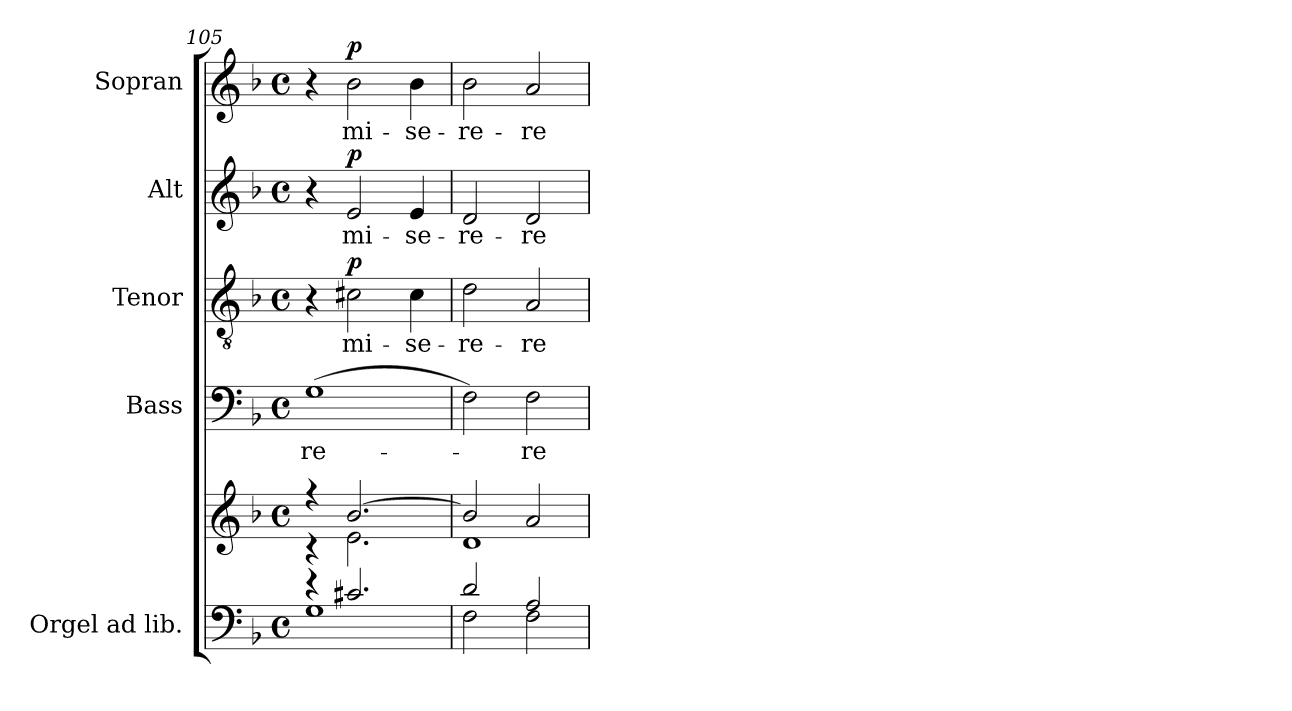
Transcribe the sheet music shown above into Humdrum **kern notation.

**kern	**kern	**kern	**text	**kern	**text	**dynam	**kern	**text	**dynam	**kern	**text	**dynam
*part5	*part5	*part4	*part4	*part3	*part3	*part3	*part2	*part2	*part2	*part1	*part1	*part1
*staff6	*staff5	*staff4	*staff4	*staff3	*staff3	*staff3	*staff2	*staff2	*staff2	*staff1	*staff1	*staff1
*I"Orgel ad lib.	*	*I"Bass	*	*I"Tenor	*	*	*I"Alt	*	*	*I"Sopran	*	*
*	*	*I'B.	*	*I'T.	*	*	*I'A.	*	*	*I'S.	*	*
*clefF4	*clefG2	*clefF4	*	*clefGv2	*	*	*clefG2	*	*	*clefG2	*	*
*k[b-]	*k[b-]	*k[b-]	*	*k[b-]	*	*	*k[b-]	*	*	*k[b-]	*	*
*F:	*F:	*F:	*	*F:	*	*	*F:	*	*	*F:	*	*
*M4/4	*M4/4	*M4/4	*	*M4/4	*	*	*M4/4	*	*	*M4/4	*	*
*met(c)	*met(c)	*met(c)	*	*met(c)	*	*	*met(c)	*	*	*met(c)	*	*
=105	=105	=105	=105	=105	=105	=105	=105	=105	=105	=105	=105	=105
*^	*^	*	*	*	*	*	*	*	*	*	*	*
!	!	!	!	!	!LO:LY:b	!	!	!	!	!	!	!	!	!
4re	1G	4r	4r	(>1G	-re-	4r	.	.	4r	.	.	4r	.	.
!	!	!	!	!	!	!	!LO:LY:b	!LO:DY:a	!	!LO:LY:b	!LO:DY:a	!	!LO:LY:b	!LO:DY:a
2.c#X/	.	[>2.b-/	2.e\	.	.	2c#X\	mi-	p	2e/	mi-	p	2b-\	mi-	p
!	!	!	!	!	!	!	!LO:LY:b	!	!	!LO:LY:b	!	!	!LO:LY:b	!
.	.	.	.	.	.	4c#\	-se-	.	4e/	-se-	.	4b-\	-se-	.
=106	=106	=106	=106	=106	=106	=106	=106	=106	=106	=106	=106	=106	=106	=106
!	!	!	!	!	!	!	!LO:LY:b	!	!	!LO:LY:b	!	!	!LO:LY:b	!
2d/	2F\	2b-/]	1d	2F\)	.	2d\	-re-	.	2d/	-re-	.	2b-\	-re-	.
!	!	!	!	!	!LO:LY:b	!	!LO:LY:b	!	!	!LO:LY:b	!	!	!LO:LY:b	!
2A/	2F\	2a/	.	2F\	-re	2A/	-re	.	2d/	-re	.	2a/	-re	.
*v	*v	*	*	*	*	*	*	*	*	*	*	*	*	*
*	*v	*v	*	*	*	*	*	*	*	*	*	*	*
=	=	=	=	=	=	=	=	=	=	=	=	=
*-	*-	*-	*-	*-	*-	*-	*-	*-	*-	*-	*-	*-
